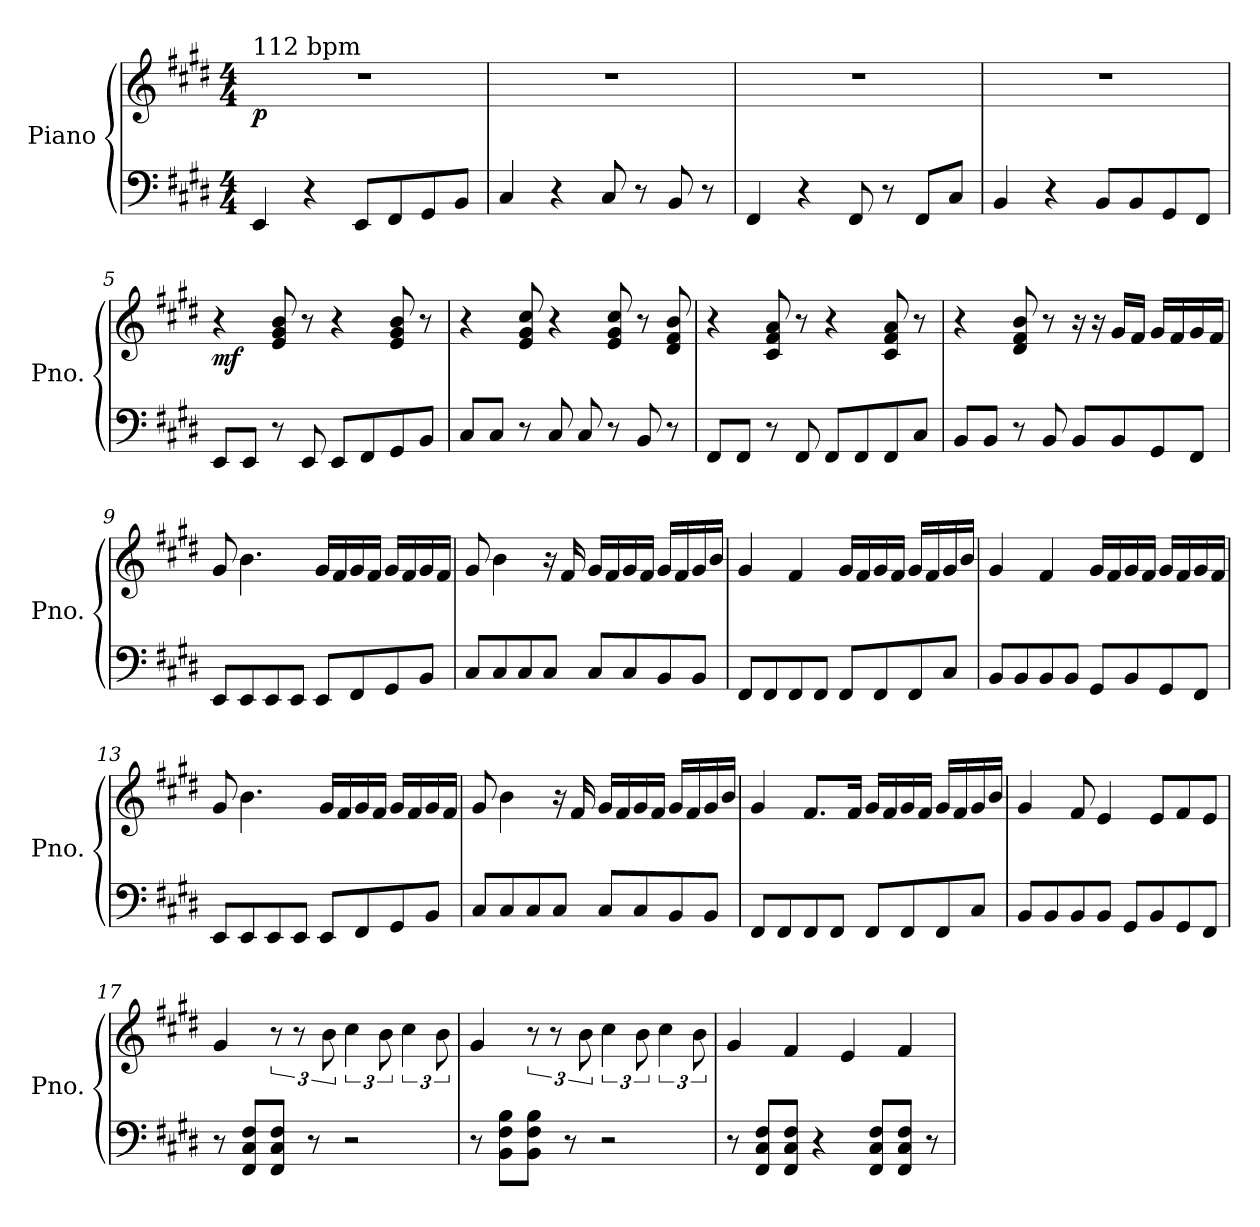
**kern	**kern	**dynam
*part1	*part1	*part1
*staff2	*staff1	*staff1/2
*I"Piano	*	*
*I'Pno.	*	*
*clefF4	*clefG2	*
*k[f#c#g#d#]	*k[f#c#g#d#]	*
*M4/4	*M4/4	*
=1	=1	=1
!	!LO:TX:t=112 bpm	!
!	!	!LO:DY:b
4EE/	1r	p
4r	.	.
8EE/L	.	.
8FF#/	.	.
8GG#/	.	.
8BB/J	.	.
=2	=2	=2
4C#/	1r	.
4r	.	.
8C#/	.	.
8r	.	.
8BB/	.	.
8r	.	.
=3	=3	=3
4FF#/	1r	.
4r	.	.
8FF#/	.	.
8r	.	.
8FF#/L	.	.
8C#/J	.	.
=4	=4	=4
4BB/	1r	.
4r	.	.
8BB/L	.	.
8BB/	.	.
8GG#/	.	.
8FF#/J	.	.
=5	=5	=5
!	!	!LO:DY:b
8EE/L	4r	mf
8EE/J	.	.
8r	8e/ 8g#/ 8b/	.
8EE/	8r	.
8EE/L	4r	.
8FF#/	.	.
8GG#/	8e/ 8g#/ 8b/	.
8BB/J	8r	.
!!LO:LB:g=z
=6	=6	=6
8C#/L	4r	.
8C#/J	.	.
8r	8e/ 8g#/ 8cc#/	.
8C#/	4r	.
8C#/	.	.
8r	8e/ 8g#/ 8cc#/	.
8BB/	8r	.
8r	8d#/ 8f#/ 8b/	.
=7	=7	=7
8FF#/L	4r	.
8FF#/J	.	.
8r	8c#/ 8f#/ 8a/	.
8FF#/	8r	.
8FF#/L	4r	.
8FF#/	.	.
8FF#/	8c#/ 8f#/ 8a/	.
8C#/J	8r	.
=8	=8	=8
8BB/L	4r	.
8BB/J	.	.
8r	8d#/ 8f#/ 8b/	.
8BB/	8r	.
8BB/L	16r	.
.	16r	.
8BB/	16g#/LL	.
.	16f#/JJ	.
8GG#/	16g#/LL	.
.	16f#/	.
8FF#/J	16g#/	.
.	16f#/JJ	.
!!LO:LB:g=z
=9	=9	=9
8EE/L	8g#/	.
8EE/	4.b\	.
8EE/	.	.
8EE/J	.	.
8EE/L	16g#/LL	.
.	16f#/	.
8FF#/	16g#/	.
.	16f#/JJ	.
8GG#/	16g#/LL	.
.	16f#/	.
8BB/J	16g#/	.
.	16f#/JJ	.
=10	=10	=10
8C#/L	8g#/	.
8C#/	4b\	.
8C#/	.	.
8C#/J	16r	.
.	16f#/	.
8C#/L	16g#/LL	.
.	16f#/	.
8C#/	16g#/	.
.	16f#/JJ	.
8BB/	16g#/LL	.
.	16f#/	.
8BB/J	16g#/	.
.	16b/JJ	.
=11	=11	=11
8FF#/L	4g#/	.
8FF#/	.	.
8FF#/	4f#/	.
8FF#/J	.	.
8FF#/L	16g#/LL	.
.	16f#/	.
8FF#/	16g#/	.
.	16f#/JJ	.
8FF#/	16g#/LL	.
.	16f#/	.
8C#/J	16g#/	.
.	16b/JJ	.
!!LO:LB:g=z
=12	=12	=12
8BB/L	4g#/	.
8BB/	.	.
8BB/	4f#/	.
8BB/J	.	.
8GG#/L	16g#/LL	.
.	16f#/	.
8BB/	16g#/	.
.	16f#/JJ	.
8GG#/	16g#/LL	.
.	16f#/	.
8FF#/J	16g#/	.
.	16f#/JJ	.
=13	=13	=13
8EE/L	8g#/	.
8EE/	4.b\	.
8EE/	.	.
8EE/J	.	.
8EE/L	16g#/LL	.
.	16f#/	.
8FF#/	16g#/	.
.	16f#/JJ	.
8GG#/	16g#/LL	.
.	16f#/	.
8BB/J	16g#/	.
.	16f#/JJ	.
=14	=14	=14
8C#/L	8g#/	.
8C#/	4b\	.
8C#/	.	.
8C#/J	16r	.
.	16f#/	.
8C#/L	16g#/LL	.
.	16f#/	.
8C#/	16g#/	.
.	16f#/JJ	.
8BB/	16g#/LL	.
.	16f#/	.
8BB/J	16g#/	.
.	16b/JJ	.
!!LO:LB:g=z
=15	=15	=15
8FF#/L	4g#/	.
8FF#/	.	.
8FF#/	8.f#/L	.
8FF#/J	.	.
.	16f#/Jk	.
8FF#/L	16g#/LL	.
.	16f#/	.
8FF#/	16g#/	.
.	16f#/JJ	.
8FF#/	16g#/LL	.
.	16f#/	.
8C#/J	16g#/	.
.	16b/JJ	.
=16	=16	=16
8BB/L	4g#/	.
8BB/	.	.
8BB/	8f#/	.
8BB/J	4e/	.
8GG#/L	.	.
8BB/	8e/L	.
8GG#/	8f#/	.
8FF#/J	8e/J	.
=17	=17	=17
8r	4g#/	.
8FF#/ 8C#/ 8F#/L	.	.
8FF#/ 8C#/ 8F#/J	12r	.
.	12r	.
8r	.	.
.	12b\	.
2r	6cc#\	.
.	12b\	.
.	6cc#\	.
.	12b\	.
=18	=18	=18
8r	4g#/	.
8BB\ 8F#\ 8B\L	.	.
8BB\ 8F#\ 8B\J	12r	.
.	12r	.
8r	.	.
.	12b\	.
2r	6cc#\	.
.	12b\	.
.	6cc#\	.
.	12b\	.
!!LO:PB:g=z
=19	=19	=19
8r	4g#/	.
8FF#/ 8C#/ 8F#/L	.	.
8FF#/ 8C#/ 8F#/J	4f#/	.
4r	.	.
.	4e/	.
8FF#/ 8C#/ 8F#/L	.	.
8FF#/ 8C#/ 8F#/J	4f#/	.
8r	.	.
=	=	=
*-	*-	*-
